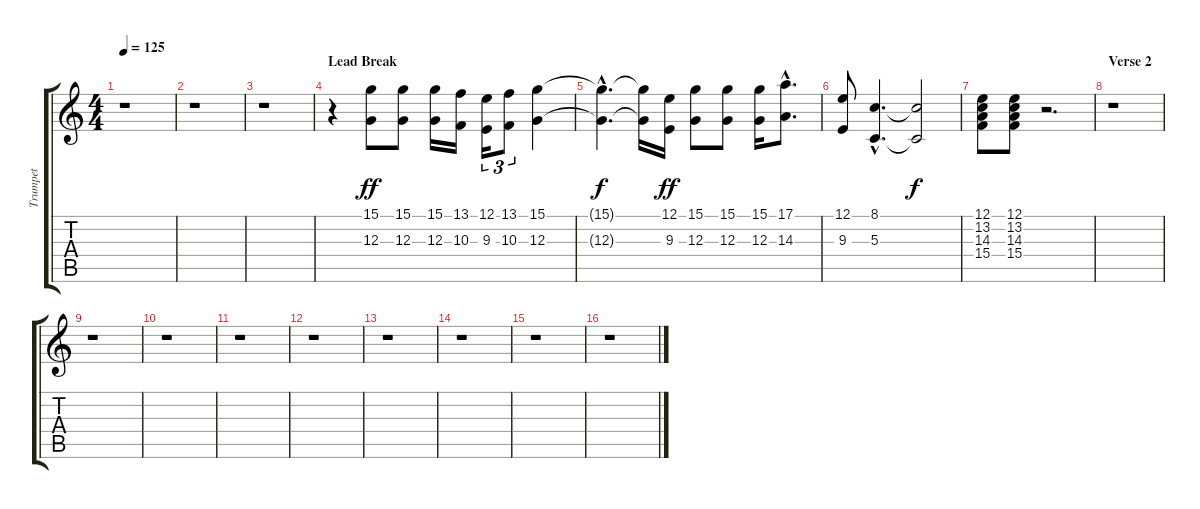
\track ("Trumpet" "Trumpet") {instrument trumpet}
\staff {score tabs}
\tuning (E4 B3 G3 D3 A2 E2) {hide}
\ts (4 4)
\tempo 125
\clef g2
\ks c
r.1{dy fff} |
r.1 |
r.1 |
\section ("" "Lead Break")
r.4 (15.1 12.3).8{dy ff} (15.1 12.3).8 (15.1 12.3).16 (13.1 10.3).16 (12.1 9.3).16{tu (3 2)} (13.1 10.3).8{tu (3 2)} (15.1 12.3).4 |
(15.1{hac t} 12.3{hac t}).4{d dy f} (15.1{t} 12.3{t}).16 (12.1 9.3).16{dy ff} (15.1 12.3).8 (15.1 12.3).8 (15.1 12.3).16 (17.1{hac} 14.3{hac}).8{d} |
(12.1 9.3).8 (8.1{hac} 5.3{hac}).4{d} (8.1{t} 5.3{t}).2{dy f} |
(12.1 13.2 14.3 15.4).8 (12.1 13.2 14.3 15.4).8 r.2{d} |
\section ("" "Verse 2")
r.1 |
r.1 |
r.1 |
r.1 |
r.1 |
r.1 |
r.1 |
r.1 |
r.1
